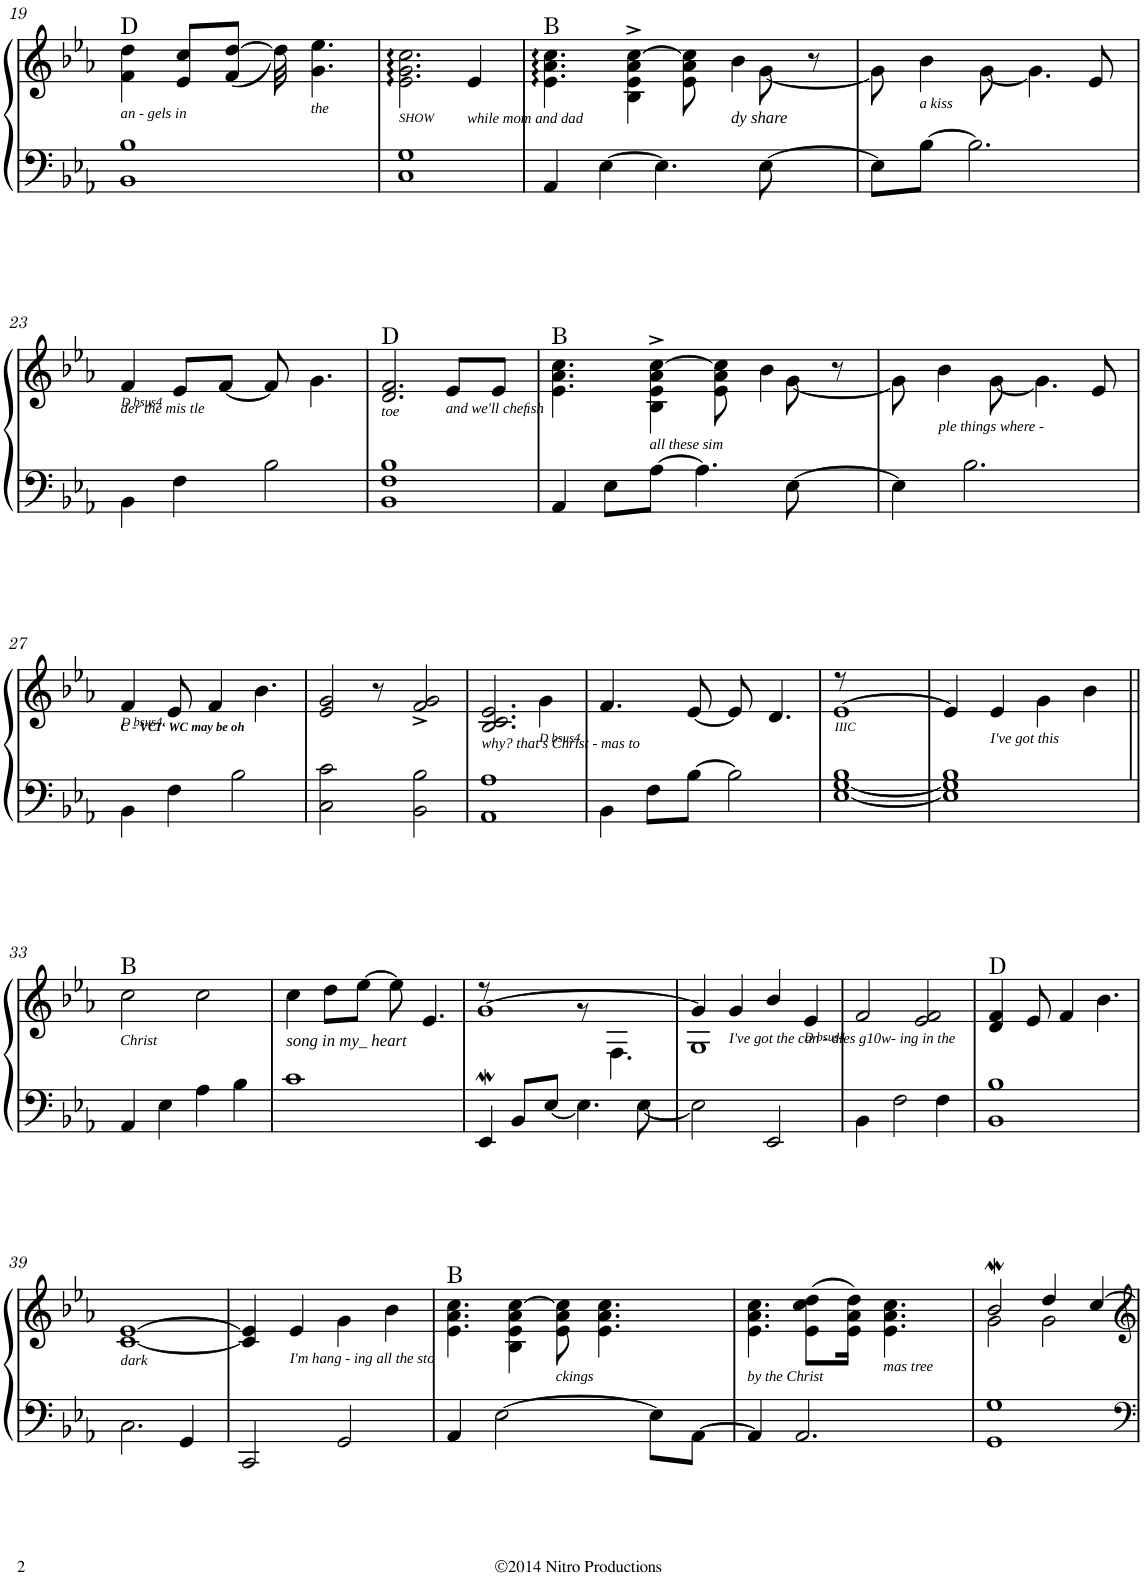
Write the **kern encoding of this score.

**kern	**kern	**harte
*part1	*part1	*part1
*staff2	*staff1	*
!!LO:PB:g=z
*clefF4	*clefG2	*
*k[b-e-a-]	*k[b-e-a-]	*
*M4/4	*M4/4	*
*met(c|)	*met(c|)	*
=19	=19	=19
*^	*	*
!	!	!LO:TX:b:i:t=an - gels in	!
1BB-	1B-	4f\ 4dd\	D:maj
.	.	8e-/ 8cc/L	.
.	.	(<8f/ [8dd/J	.
.	.	32dd\])	.
!	!	!LO:TX:b:i:t=the	!
.	.	4.g\ 4.ee-\	.
.	.	16.ryy	.
=20	=20	=20	=20
!	!	!LO:TX:b:i:t=SHOW	!
1C	1G	2.e-\ 2.g\ 2.cc\	.
!	!	!LO:TX:b:i:t=while mom and dad	!
.	.	4e-/	.
*v	*v	*	*
=21	=21	=21
*	*^	*
4AA-/	4.e-\ 4.a-\ 4.cc\	2..ryy	B:maj
[4E-\	.	.	.
.	4B-\^ 4e-\^ 4a-\^ [4cc\^	.	.
4.E-\]	.	.	.
.	8e-\ 8a-\ 8cc\]	.	.
!	!LO:TX:b:i:t=dy share	!	!
.	4b-\	.	.
[8E-\	.	[8g\	.
8ryy	8r	8ryy	.
=22	=22	=22	=22
8E-\L]	1ryy	8g\]	.
!	!	!LO:TX:b:i:t=a kiss	!
[8B-\J	.	4b-\	.
2.B-\]	.	.	.
.	.	[8g\	.
.	.	4.g\]	.
.	.	8e-/	.
!!LO:LB:g=z
=23	=23	=23	=23
!	!LO:TX:b:i:t=D bsus4	!	!
!	!LO:TX:b:i:t=der the mis tle	!	!
*	*v	*v	*
4BB-\	4f/	.
4F\	8e-/L	.
.	[8f/J	.
2B-\	8f/]	.
.	4.g\	.
=24	=24	=24
*^	*	*
*	*^	*	*
!	!	!	!LO:TX:b:i:t=toe	!
1F	1B-	1BB-	2.d/ 2.f/	D:maj
!	!	!	!LO:TX:b:i:t=and we'll cheﬁsh	!
.	.	.	8e-/L	.
.	.	.	8e-/J	.
*v	*v	*v	*	*
=25	=25	=25
*	*^	*
4AA-/	4.e-\ 4.a-\ 4.cc\	2..ryy	B:maj
8E-\L	.	.	.
!	!LO:TX:b:i:t=all these sim	!	!
[8A-\J	4B-\^ 4e-\^ 4a-\^ [4cc\^	.	.
4.A-\]	.	.	.
.	8e-\ 8a-\ 8cc\]	.	.
.	4b-\	.	.
[8E-\	.	[8g\	.
8ryy	8r	8ryy	.
=26	=26	=26	=26
4E-\]	1ryy	8g\]	.
!	!	!LO:TX:b:i:t=ple things where -	!
.	.	4b-\	.
2.B-\	.	.	.
.	.	[8g\	.
.	.	4.g\]	.
.	.	8e-/	.
!!LO:LB:g=z
=27	=27	=27	=27
!	!LO:TX:b:i:t=D bsus4	!	!
!	!LO:TX:b:Bi:t=C - VCI‘ WC may be oh	!	!
*	*v	*v	*
4BB-\	4f/	.
4F\	8e-/	.
.	4f/	.
2B-\	.	.
.	4.b-\	.
=28	=28	=28
2C\ 2c\	2e-/ 2g/	.
8ryy	8r	.
[4.BB-\ [4.B-\	[4.f/^ [4.g/^	.
=29	=29	=29
*^	*	*
!	!	!LO:TX:b:i:t=why? that's Christ - mas to	!
1AA-	1A-	2.B-/ 2.c/ 2.e-/	.
!	!	!LO:TX:b:i:t=D bsus4	!
.	.	8f/] 8g/]	.
.	.	4g\	.
8BB-\] 8B-\]	8ryy	.	.
*v	*v	*	*
=30	=30	=30
4BB-\	4.f/	.
8F\L	.	.
[8B-\J	[8e-/	.
2B-\]	8e-/]	.
.	4.d/	.
=31	=31	=31
*	*^	*
!	!LO:TX:b:i:t=IIIC	!	!
[1E- [1G 1B-	8r	[1e-	.
.	2..ryy	.	.
=32	=32	=32	=32
1E-] 1G] 1B-	1ryy	4e-/]	.
!	!	!LO:TX:b:i:t=I've got this	!
.	.	4e-/	.
.	.	4g\	.
.	.	4b-\	.
!!LO:LB:g=z
=33||	=33||	=33||	=33||
!	!LO:TX:b:i:t=Christ	!	!
*	*v	*v	*
4AA-/	2cc\	B:maj
4E-\	.	.
4A-\	2cc\	.
4B-\	.	.
=34	=34	=34
!	!LO:TX:b:i:t=song in my_ heart	!
1c	4cc\	.
.	8dd\L	.
.	[8ee-\J	.
.	8ee-\]	.
.	4.e-/	.
=35	=35	=35
*^	*^	*
*	*^	*	*^	*
8ryy	4EE-w/	4.ryy	8r	2ryy	[1g	.
8BB-/L	.	.	2.ryy	.	.	.
[8E-/J	8ryy	.	.	.	.	.
4.E-\]	2ryy	8r	.	.	.	.
.	.	8ryy	.	4.F\	.	.
.	.	4.ryy	.	.	.	.
[8E-\	.	.	.	.	.	.
8ryy	8ryy	.	8ryy	8ryy	.	.
*v	*v	*v	*	*	*	*
*	*	*v	*v	*
=36	=36	=36	=36
2E-\]	1G	4g/]	.
!	!	!LO:TX:b:i:t=I've got the can - dles g10w- ing in the	!
.	.	4g/	.
2EE-/	.	4b-/	.
!	!	!LO:TX:b:i:t=D bsus4	!
.	.	4e-/	.
*	*v	*v	*
=37	=37	=37
4BB-\	2f/	.
2F\	.	.
.	2e-/ 2f/	.
4F\	.	.
=38	=38	=38
*^	*	*
1BB-	1B-	4d/ 4f/	D:maj
.	.	8e-/	.
.	.	4f/	.
.	.	4.b-\	.
*v	*v	*	*
!!LO:LB:g=z
=39	=39	=39
!	!LO:TX:b:i:t=dark	!
2.C\	[1c [1e-	.
4GG/	.	.
=40	=40	=40
2CC/	4c/] 4e-/]	.
!	!LO:TX:b:i:t=I'm hang - ing all the sto	!
.	4e-/	.
2GG/	4g\	.
.	4b-\	.
=41	=41	=41
4AA-/	4.e-\ 4.a-\ 4.cc\	B:maj
[2E-\	.	.
.	4B-\ 4e-\ 4a-\ [4cc\	.
!	!LO:TX:b:i:t=ckings	!
.	8e-\ 8a-\ 8cc\]	.
4ryy	[4e-\ [4a-\ [4cc\	.
8ryy	8ryy	.
8E-\L]	4ryy	.
[8AA-\J	.	.
=42	=42	=42
!	!LO:TX:b:i:t=by the Christ	!
*	*^	*
4AA-/]	4.e-\ 4.a-\ 4.cc\	2ryy	.
8ryy	.	.	.
2.AA-/	8e-\] 8a-\] 8cc\]	.	.
.	(>8e-\ 8cc\ 8dd\L	16ryy	.
!	!	!LO:TX:b:i:t=mas tree	!
.	.	2ryy	.
.	16e-\ 16a-\ 16dd\Jk)	.	.
.	4.e-\ 4.a-\ 4.cc\	.	.
.	16ryy	16ryy	.
=43	=43	=43	=43
*^	*	*	*
1G	1GG	2b-W/	2g\	.
.	.	4dd/	2g\	.
.	.	[4cc/	.	.
*v	*v	*	*	*
*	*v	*v	*
=	=	=
*-	*-	*-
